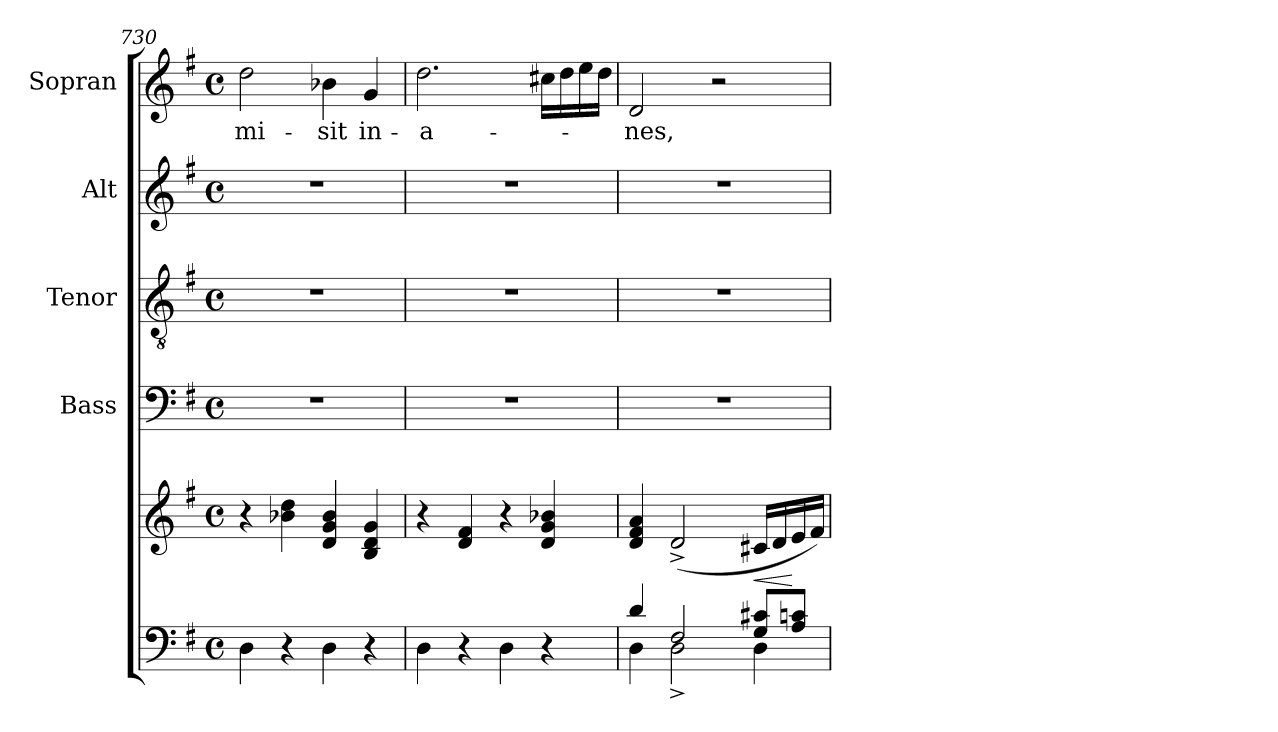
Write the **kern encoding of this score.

**kern	**kern	**dynam	**kern	**kern	**kern	**kern	**text
*part5	*part5	*part5	*part4	*part3	*part2	*part1	*part1
*staff6	*staff5	*staff5/6	*staff4	*staff3	*staff2	*staff1	*staff1
*	*	*	*I"Bass	*I"Tenor	*I"Alt	*I"Sopran	*
*	*	*	*I'B.	*I'T.	*I'A.	*I'S.	*
!!LO:LB:g=z
*clefF4	*clefG2	*	*clefF4	*clefGv2	*clefG2	*clefG2	*
*k[f#]	*k[f#]	*	*k[f#]	*k[f#]	*k[f#]	*k[f#]	*
*G:	*G:	*	*G:	*G:	*G:	*G:	*
*M4/4	*M4/4	*	*M4/4	*M4/4	*M4/4	*M4/4	*
*met(c)	*met(c)	*	*met(c)	*met(c)	*met(c)	*met(c)	*
=730	=730	=730	=730	=730	=730	=730	=730
!	!	!	!	!	!	!	!LO:LY:b
4D\	4r	.	1r	1r	1r	2dd\	-mi-
4r	4b-X\ 4dd\	.	.	.	.	.	.
!	!	!	!	!	!	!	!LO:LY:b
4D\	4d/ 4g/ 4b-/	.	.	.	.	4b-X\	-sit
!	!	!	!	!	!	!	!LO:LY:b
4r	4B/ 4d/ 4g/	.	.	.	.	4g/	in-
=731	=731	=731	=731	=731	=731	=731	=731
!	!	!	!	!	!	!	!LO:LY:b
4D\	4r	.	1r	1r	1r	2.dd\	-a-
4r	4d/ 4f#/	.	.	.	.	.	.
4D\	4r	.	.	.	.	.	.
4r	4d/ 4g/ 4b-X/	.	.	.	.	16cc#X\LL	.
.	.	.	.	.	.	16dd\	.
.	.	.	.	.	.	16ee\	.
.	.	.	.	.	.	16dd\JJ	.
=732	=732	=732	=732	=732	=732	=732	=732
*^	*	*	*	*	*	*	*
!	!	!	!	!	!	!	!	!LO:LY:b
4d/	4D\	4d/ 4f#/ 4a/	.	1r	1r	1r	2d/	-nes,
2F#/	2D^<\	(<2d^</	.	.	.	.	.	.
.	.	.	.	.	.	.	2r	.
!	!	!	!LO:HP:b	!	!	!	!	!
8G/ 8c#X/L	4D\	16c#X/LL	<	.	.	.	.	.
.	.	16d/	.	.	.	.	.	.
8A/ 8cn/J	.	16e/	[	.	.	.	.	.
.	.	16f#/JJ)	.	.	.	.	.	.
*v	*v	*	*	*	*	*	*	*
=	=	=	=	=	=	=	=
*-	*-	*-	*-	*-	*-	*-	*-
